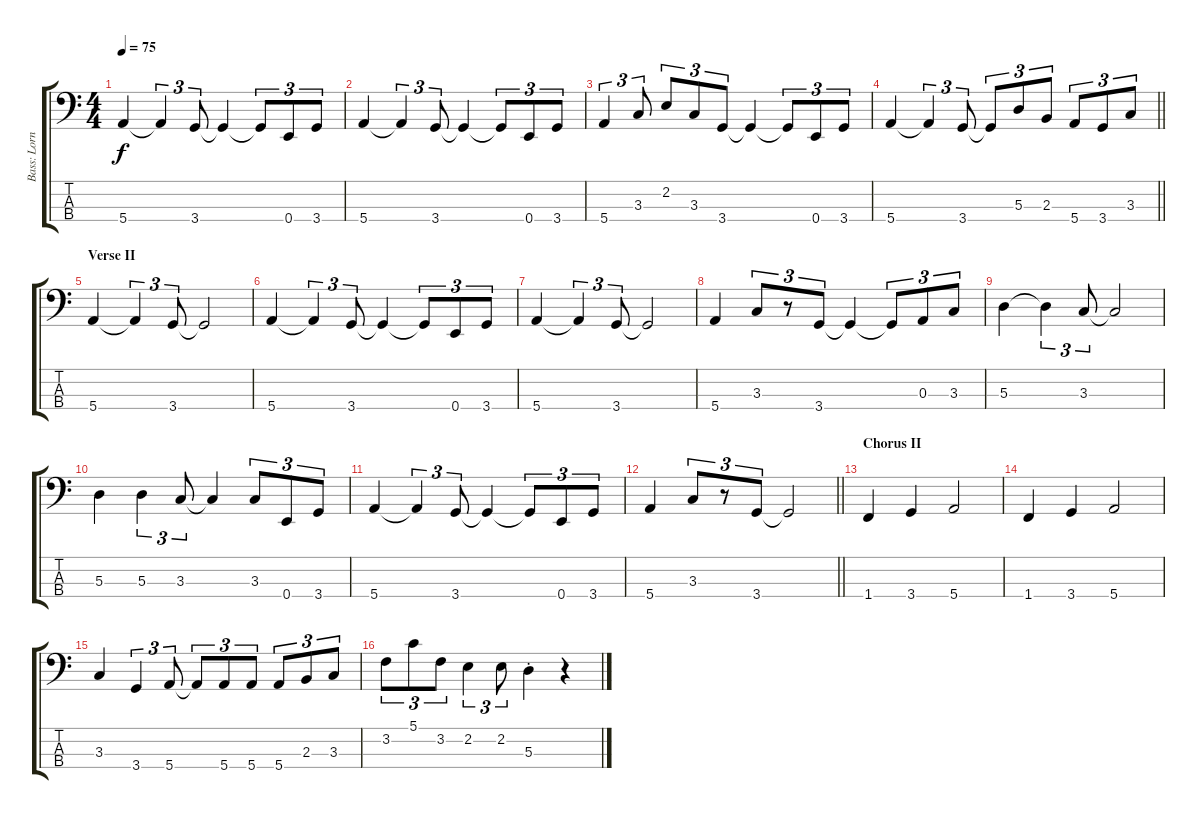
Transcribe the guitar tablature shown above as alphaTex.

\track ("Bass: Lorne" "Bass: Lorn") {instrument electricbassfinger}
\staff {score tabs}
\tuning (G2 D2 A1 E1) {hide}
\ts (4 4)
\tempo 75
\clef f4
\ks c
5.4.4{dy f} 5.4{t}.4{tu (3 2)} 3.4.8{tu (3 2)} 3.4{t}.4 3.4{t}.8{tu (3 2)} 0.4.8{tu (3 2)} 3.4.8{tu (3 2)} |
5.4.4 5.4{t}.4{tu (3 2)} 3.4.8{tu (3 2)} 3.4{t}.4 3.4{t}.8{tu (3 2)} 0.4.8{tu (3 2)} 3.4.8{tu (3 2)} |
5.4.4{tu (3 2)} 3.3.8{tu (3 2)} 2.2.8{tu (3 2)} 3.3.8{tu (3 2)} 3.4.8{tu (3 2)} 3.4{t}.4 3.4{t}.8{tu (3 2)} 0.4.8{tu (3 2)} 3.4.8{tu (3 2)} |
\barLineRight lightlight
5.4.4 5.4{t}.4{tu (3 2)} 3.4.8{tu (3 2)} 3.4{t}.8{tu (3 2)} 5.3.8{tu (3 2)} 2.3.8{tu (3 2)} 5.4.8{tu (3 2)} 3.4.8{tu (3 2)} 3.3.8{tu (3 2)} |
\section ("" "Verse II")
5.4.4 5.4{t}.4{tu (3 2)} 3.4.8{tu (3 2)} 3.4{t}.2 |
5.4.4 5.4{t}.4{tu (3 2)} 3.4.8{tu (3 2)} 3.4{t}.4 3.4{t}.8{tu (3 2)} 0.4.8{tu (3 2)} 3.4.8{tu (3 2)} |
5.4.4 5.4{t}.4{tu (3 2)} 3.4.8{tu (3 2)} 3.4{t}.2 |
5.4.4 3.3.8{tu (3 2)} r.8{tu (3 2)} 3.4.8{tu (3 2)} 3.4{t}.4 3.4{t}.8{tu (3 2)} 0.3.8{tu (3 2)} 3.3.8{tu (3 2)} |
5.3.4 5.3{t}.4{tu (3 2)} 3.3.8{tu (3 2)} 3.3{t}.2 |
5.3.4 5.3.4{tu (3 2)} 3.3.8{tu (3 2)} 3.3{t}.4 3.3.8{tu (3 2)} 0.4.8{tu (3 2)} 3.4.8{tu (3 2)} |
5.4.4 5.4{t}.4{tu (3 2)} 3.4.8{tu (3 2)} 3.4{t}.4 3.4{t}.8{tu (3 2)} 0.4.8{tu (3 2)} 3.4.8{tu (3 2)} |
\barLineRight lightlight
5.4.4 3.3.8{tu (3 2)} r.8{tu (3 2)} 3.4.8{tu (3 2)} 3.4{t}.2 |
\section ("" "Chorus II")
1.4.4 3.4.4 5.4.2 |
1.4.4 3.4.4 5.4.2 |
3.3.4 3.4.4{tu (3 2)} 5.4.8{tu (3 2)} 5.4{t}.8{tu (3 2)} 5.4.8{tu (3 2)} 5.4.8{tu (3 2)} 5.4.8{tu (3 2)} 2.3.8{tu (3 2)} 3.3.8{tu (3 2)} |
3.2.8{tu (3 2)} 5.1.8{tu (3 2)} 3.2.8{tu (3 2)} 2.2.4{tu (3 2)} 2.2.8{tu (3 2)} 5.3{st}.4 r.4
